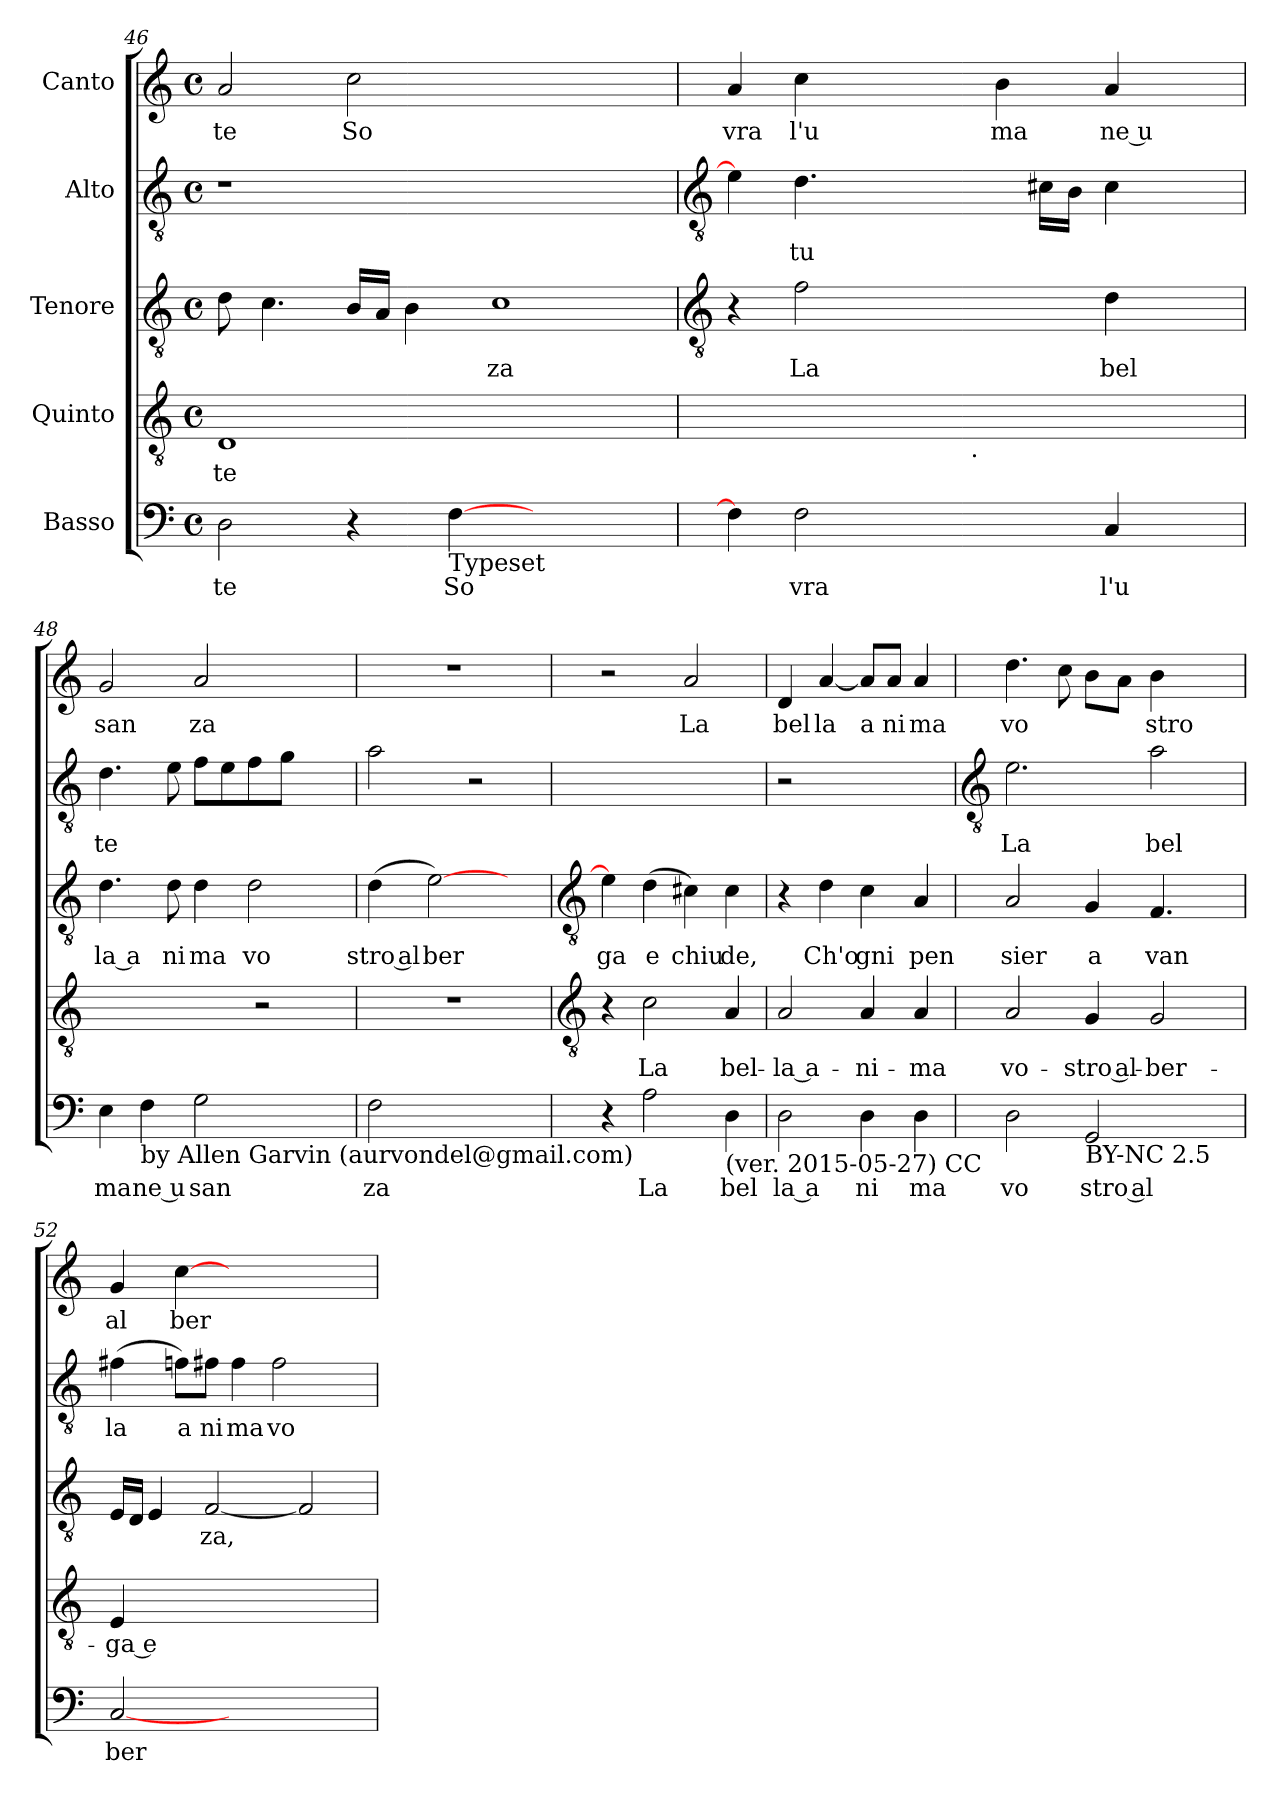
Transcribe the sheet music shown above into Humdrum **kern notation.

**kern	**text	**kern	**text	**kern	**text	**kern	**text	**kern	**text
*part5	*part5	*part4	*part4	*part3	*part3	*part2	*part2	*part1	*part1
*staff5	*staff5	*staff4	*staff4	*staff3	*staff3	*staff2	*staff2	*staff1	*staff1
*I"Basso	*	*I"Quinto	*	*I"Tenore	*	*I"Alto	*	*I"Canto	*
*clefF4	*	*clefGv2	*	*clefGv2	*	*clefGv2	*	*clefG2	*
*k[]	*	*k[]	*	*k[]	*	*k[]	*	*k[]	*
*C:	*	*C:	*	*C:	*	*C:	*	*C:	*
*M4/4	*	*M4/4	*	*M4/4	*	*M4/4	*	*M4/4	*
*met(c)	*	*met(c)	*	*met(c)	*	*met(c)	*	*met(c)	*
=46A	=46A	=46A	=46A	=46A	=46A	=46A	=46A	=46A	=46A
!	!LO:LY:b	!	!LO:LY:b	!	!	!	!	!	!LO:LY:b
2D\	te	1D	-te	8d\	.	1r	.	2a/	te
.	.	.	.	4.c\	.	.	.	.	.
!	!	!	!	!	!	!	!	!	!LO:LY:b
4r	.	.	.	16B/LL	.	.	.	2cc\	So
.	.	.	.	16A/JJ	.	.	.	.	.
.	.	.	.	4B\	.	.	.	.	.
!LO:TX:b:t=Typeset	!	!	!	!	!	!	!	!	!
!	!LO:LY:b	!	!	!	!	!	!	!	!
[4F\	So	.	.	.	.	.	.	.	.
!	!	!	!	!	!LO:LY:b	!	!	!	!
.	.	.	.	1c	za	.	.	.	.
2..ryy	.	2..ryy	.	.	.	2..ryy	.	2..ryy	.
!!LO:LB:g=z
=47A	=47A	=47A	=47A	=47A	=47A	=47A	=47A	=47A	=47A
*	*	*	*	*clefGv2	*	*clefGv2	*	*	*
!	!	!	!	!	!	!	!	!	!LO:LY:b
4F\]	.	4ryy	.	4r	.	4e\]	.	4a/	vra
!	!LO:LY:b	!	!	!	!LO:LY:b	!	!LO:LY:b	!	!LO:LY:b
2F\	vra	64ryy	.	2f\	La	4.d\	-tu	4cc\	l'u
.	.	64ryy	.	.	.	.	.	.	.
.	.	64ryy	.	.	.	.	.	.	.
.	.	64ryy	.	.	.	.	.	.	.
.	.	64ryy	.	.	.	.	.	.	.
.	.	64ryy	.	.	.	.	.	.	.
.	.	64ryy	.	.	.	.	.	.	.
.	.	64ryy	.	.	.	.	.	.	.
.	.	64ryy	.	.	.	.	.	.	.
.	.	64ryy	.	.	.	.	.	.	.
.	.	64ryy	.	.	.	.	.	.	.
.	.	64ryy	.	.	.	.	.	.	.
.	.	64ryy	.	.	.	.	.	.	.
.	.	64ryy	.	.	.	.	.	.	.
!	!	!LO:TX:b:t=.	!	!	!	!	!	!	!
.	.	64ryy	.	.	.	.	.	.	.
.	.	4ryy	.	.	.	.	.	.	.
!	!	!	!	!	!	!	!	!	!LO:LY:b
.	.	.	.	.	.	.	.	4b\	ma
.	.	.	.	.	.	16c#X\LL	.	.	.
.	.	.	.	.	.	16B\JJ	.	.	.
.	.	4ryy	.	.	.	.	.	.	.
!	!LO:LY:b	!	!	!	!LO:LY:b	!	!	!	!LO:LY:b
4C/	l'u	.	.	4d\	bel	4c#\	.	4a/	ne u
.	.	4ryy	.	.	.	.	.	.	.
8...ryy	.	.	.	8...ryy	.	8...ryy	.	8...ryy	.
=48A	=48A	=48A	=48A	=48A	=48A	=48A	=48A	=48A	=48A
!	!LO:LY:b	!	!	!	!LO:LY:b	!	!LO:LY:b	!	!LO:LY:b
4E\	ma	4ryy	.	4.d\	la a	4.d\	te	2g/	san
!LO:TX:b:t=by Allen Garvin (aurvondel@gmail.com)	!	!	!	!	!	!	!	!	!
!	!LO:LY:b	!	!	!	!	!	!	!	!
4F\	ne u	4ryy	.	.	.	.	.	.	.
!	!	!	!	!	!LO:LY:b	!	!	!	!
.	.	.	.	8d\	ni	8e\	.	.	.
!	!LO:LY:b	!	!	!	!LO:LY:b	!	!	!	!LO:LY:b
2G\	san	4ryy	.	4d\	ma	8f\L	.	2a/	za
.	.	.	.	.	.	8e\	.	.	.
!	!	!	!	!	!LO:LY:b	!	!	!	!
.	.	64ryy	.	2d\	vo	8f\	.	.	.
.	.	2r	.	.	.	.	.	.	.
.	.	.	.	.	.	8g\J	.	.	.
4ryy	.	.	.	.	.	4ryy	.	4ryy	.
64ryy	.	.	.	64ryy	.	64ryy	.	64ryy	.
=49	=49	=49	=49	=49	=49	=49	=49	=49	=49
!	!LO:LY:b	!	!	!	!LO:LY:b	!	!	!	!
2F\	za	1r	.	(>4d\	stro al	2a\	.	1r	.
!	!	!	!	!	!LO:LY:b	!	!	!	!
.	.	.	.	[2e\)	ber	.	.	.	.
2ryy	.	.	.	.	.	2r	.	.	.
.	.	.	.	4ryy	.	.	.	.	.
!!LO:LB:g=z
=50	=50	=50	=50	=50	=50	=50	=50	=50	=50
*	*	*clefGv2	*	*clefGv2	*	*	*	*	*
!	!	!	!	!	!LO:LY:b	!	!	!	!
4r	.	4r	.	4e\]	ga	4ryy	.	2r	.
!	!LO:LY:b	!	!LO:LY:b	!	!LO:LY:b	!	!	!	!
2A\	La	2c\	La	(>4d\	e	4ryy	.	.	.
!	!	!	!	!	!LO:LY:b	!	!	!	!LO:LY:b
.	.	.	.	4c#X\)	chiu	4ryy	.	2a/	La
!LO:TX:b:t=(ver. 2015-05-27) CC	!	!	!	!	!	!	!	!	!
!	!LO:LY:b	!	!LO:LY:b	!	!LO:LY:b	!	!	!	!
4D\	bel	4A/	bel-	4c#\	de,	4ryy	.	.	.
=50A	=50A	=50A	=50A	=50A	=50A	=50A	=50A	=50A	=50A
!	!LO:LY:b	!	!LO:LY:b	!	!	!	!	!	!LO:LY:b
2D\	la a	2A/	-la a-	4r	.	2r	.	4d/	bel
!	!	!	!	!	!LO:LY:b	!	!	!	!LO:LY:b
.	.	.	.	4d\	Ch'o	.	.	[4a/	la
!	!LO:LY:b	!	!LO:LY:b	!	!LO:LY:b	!	!	!	!LO:LY:b
4D\	ni	4A/	-ni-	4c\	gni	2ryy	.	8a/L]	a
!	!	!	!	!	!	!	!	!	!LO:LY:b
.	.	.	.	.	.	.	.	8a/J	ni
!	!LO:LY:b	!	!LO:LY:b	!	!LO:LY:b	!	!	!	!LO:LY:b
4D\	ma	4A/	-ma	4A/	pen	.	.	4a/	ma
!!LO:LB:g=z
=51A	=51A	=51A	=51A	=51A	=51A	=51A	=51A	=51A	=51A
*	*	*	*	*	*	*clefGv2	*	*	*
!	!LO:LY:b	!	!LO:LY:b	!	!LO:LY:b	!	!LO:LY:b	!	!LO:LY:b
2D\	vo	2A/	vo-	2A/	sier	2.e\	La	4.dd\	vo
.	.	.	.	.	.	.	.	8cc\	.
!LO:TX:b:t=BY-NC 2.5	!	!	!	!	!	!	!	!	!
!	!LO:LY:b	!	!LO:LY:b	!	!LO:LY:b	!	!	!	!
2GG/	stro al	4G/	-stro al-	4G/	a	.	.	8b\L	.
.	.	.	.	.	.	.	.	8a\J	.
!	!	!	!LO:LY:b	!	!LO:LY:b	!	!LO:LY:b	!	!LO:LY:b
.	.	2G/	-ber-	4.F/	van	2a\	bel	4b\	stro
4ryy	.	.	.	.	.	.	.	4ryy	.
.	.	.	.	8ryy	.	.	.	.	.
=52A	=52A	=52A	=52A	=52A	=52A	=52A	=52A	=52A	=52A
!	!LO:LY:b	!	!LO:LY:b	!	!	!	!LO:LY:b	!	!LO:LY:b
[2C/	ber	4E/	-ga e	16E/LL	.	(>4f#X\	la	4g/	al
.	.	.	.	16D/JJ	.	.	.	.	.
.	.	.	.	4E/	.	.	.	.	.
!	!	!	!	!	!	!	!LO:LY:b	!	!LO:LY:b
.	.	1ryy	.	.	.	8fn\L)	a	[4cc\	ber
!	!	!	!	!	!LO:LY:b	!	!LO:LY:b	!	!
.	.	.	.	[2F/	za,	8f#X\J	ni	.	.
!	!	!	!	!	!	!	!LO:LY:b	!	!
2..ryy	.	.	.	.	.	4f#\	ma	2..ryy	.
!	!	!	!	!	!	!	!LO:LY:b	!	!
.	.	.	.	.	.	2f#\	vo	.	.
.	.	.	.	2F/]	.	.	.	.	.
.	.	8ryy	.	.	.	8ryy	.	.	.
=	=	=	=	=	=	=	=	=	=
*-	*-	*-	*-	*-	*-	*-	*-	*-	*-
